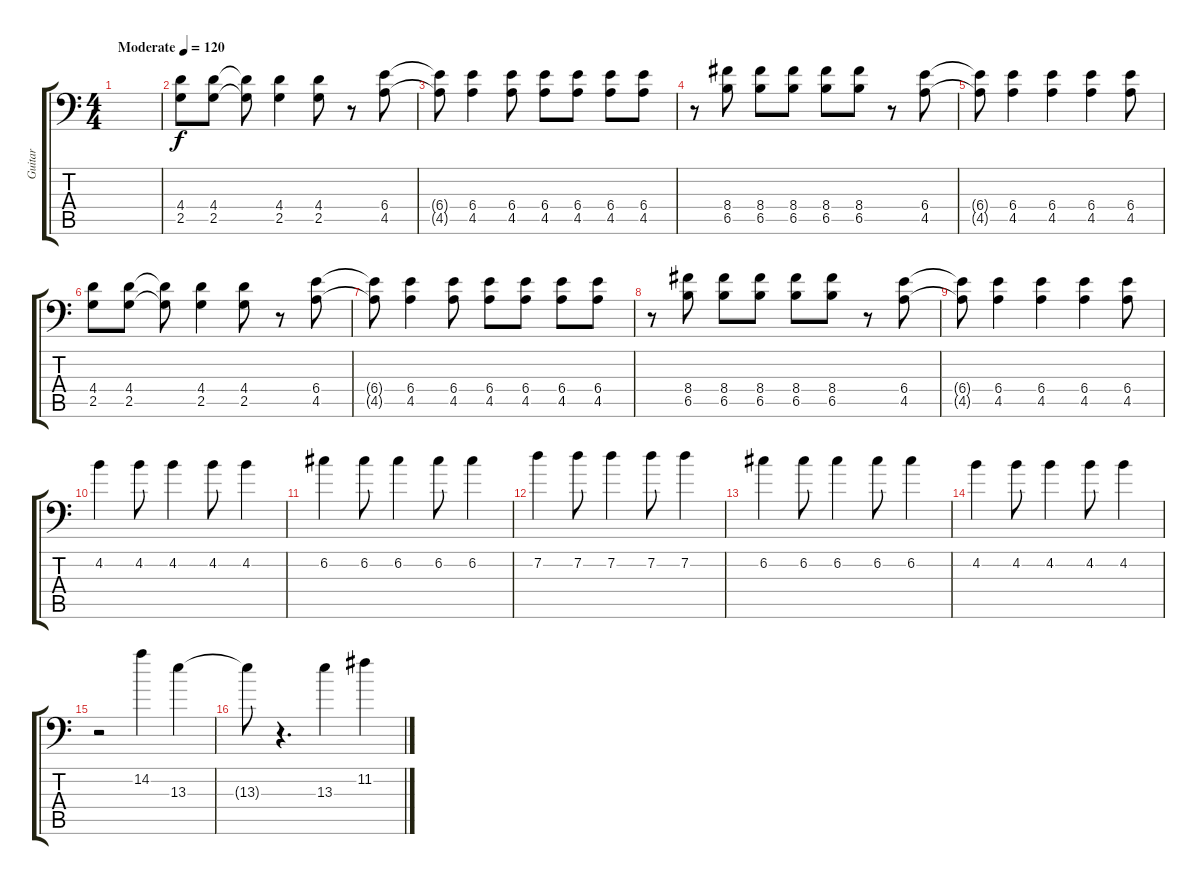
\track ("Guitar " "Guitar ") {instrument overdrivenguitar}
\staff {score tabs}
\tuning (C4 G3 Eb3 Bb2 F2 Bb1) {hide}
\ts (4 4)
\tempo (120 "Moderate")
\clef f4
\ks c
|
(4.4 2.5).8 (4.4 2.5).8 (4.4{t} 2.5{t}).8 (4.4 2.5).4 (4.4 2.5).8 r.8 (6.4 4.5).8 |
(6.4{t} 4.5{t}).8 (6.4 4.5).4 (6.4 4.5).8 (6.4 4.5).8 (6.4 4.5).8 (6.4 4.5).8 (6.4 4.5).8 |
r.8 (8.4 6.5).8 (8.4 6.5).8 (8.4 6.5).8 (8.4 6.5).8 (8.4 6.5).8 r.8 (6.4 4.5).8 |
(6.4{t} 4.5{t}).8 (6.4 4.5).4 (6.4 4.5).4 (6.4 4.5).4 (6.4 4.5).8 |
(4.4 2.5).8 (4.4 2.5).8 (4.4{t} 2.5{t}).8 (4.4 2.5).4 (4.4 2.5).8 r.8 (6.4 4.5).8 |
(6.4{t} 4.5{t}).8 (6.4 4.5).4 (6.4 4.5).8 (6.4 4.5).8 (6.4 4.5).8 (6.4 4.5).8 (6.4 4.5).8 |
r.8 (8.4 6.5).8 (8.4 6.5).8 (8.4 6.5).8 (8.4 6.5).8 (8.4 6.5).8 r.8 (6.4 4.5).8 |
(6.4{t} 4.5{t}).8 (6.4 4.5).4 (6.4 4.5).4 (6.4 4.5).4 (6.4 4.5).8 |
4.2.4{volume 8} 4.2.8 4.2.4{volume 8} 4.2.8 4.2.4 |
6.2.4{volume 8} 6.2.8 6.2.4{volume 8} 6.2.8 6.2.4 |
7.2.4{volume 8} 7.2.8 7.2.4{volume 8} 7.2.8 7.2.4 |
6.2.4{volume 8} 6.2.8 6.2.4{volume 8} 6.2.8 6.2.4 |
4.2.4{volume 8} 4.2.8 4.2.4{volume 8} 4.2.8 4.2.4 |
r.2{volume 12} 14.2.4 13.3.4 |
13.3{t}.8 r.4{d} 13.3.4 11.2.4
